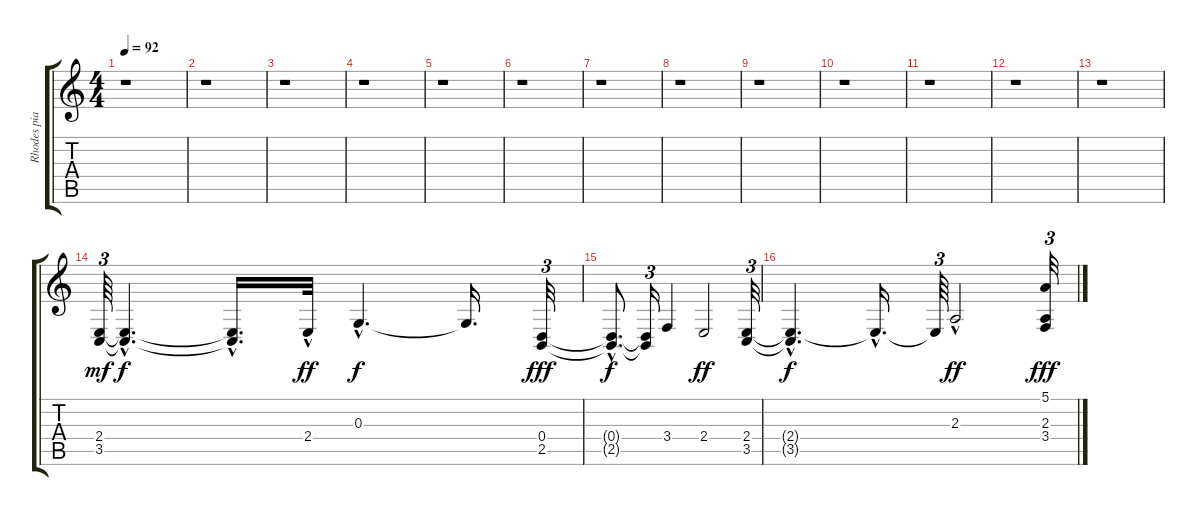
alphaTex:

\track ("Rhodes piano" "Rhodes pia") {instrument stringensemble1}
\staff {score tabs}
\tuning (E4 B3 G3 D3 A2 E2) {hide}
\ts (4 4)
\tempo 92
\clef g2
\ks c
r.1{dy mf instrument stringensemble1} |
r.1 |
r.1 |
r.1 |
r.1 |
r.1 |
r.1 |
r.1 |
r.1 |
r.1 |
r.1 |
r.1 |
r.1 |
(2.4 3.5).64{tu (3 2) volume 14 balance 9 instrument stringensemble2} (2.4{hac t} 3.5{hac t}).4{d dy f} (2.4{hac t} 3.5{hac t}).16{d} 2.4{hac}.32{dy ff} 0.3{hac}.4{d dy f} 0.3{t}.16{d} (0.4 2.5).32{tu (3 2) dy fff} |
(0.4{hac t} 2.5{hac t}).8{d dy f} (0.4{t} 2.5{t}).16{tu (3 2)} 3.4.4 2.4.2{dy ff} (2.4 3.5).32{tu (3 2)} |
(2.4{hac t} 3.5{t}).4{d dy f} 2.4{hac t}.16{d} 2.4{t}.64{tu (3 2)} 2.3{hac}.2{dy ff} (5.1 2.3 3.4).32{tu (3 2) dy fff}
